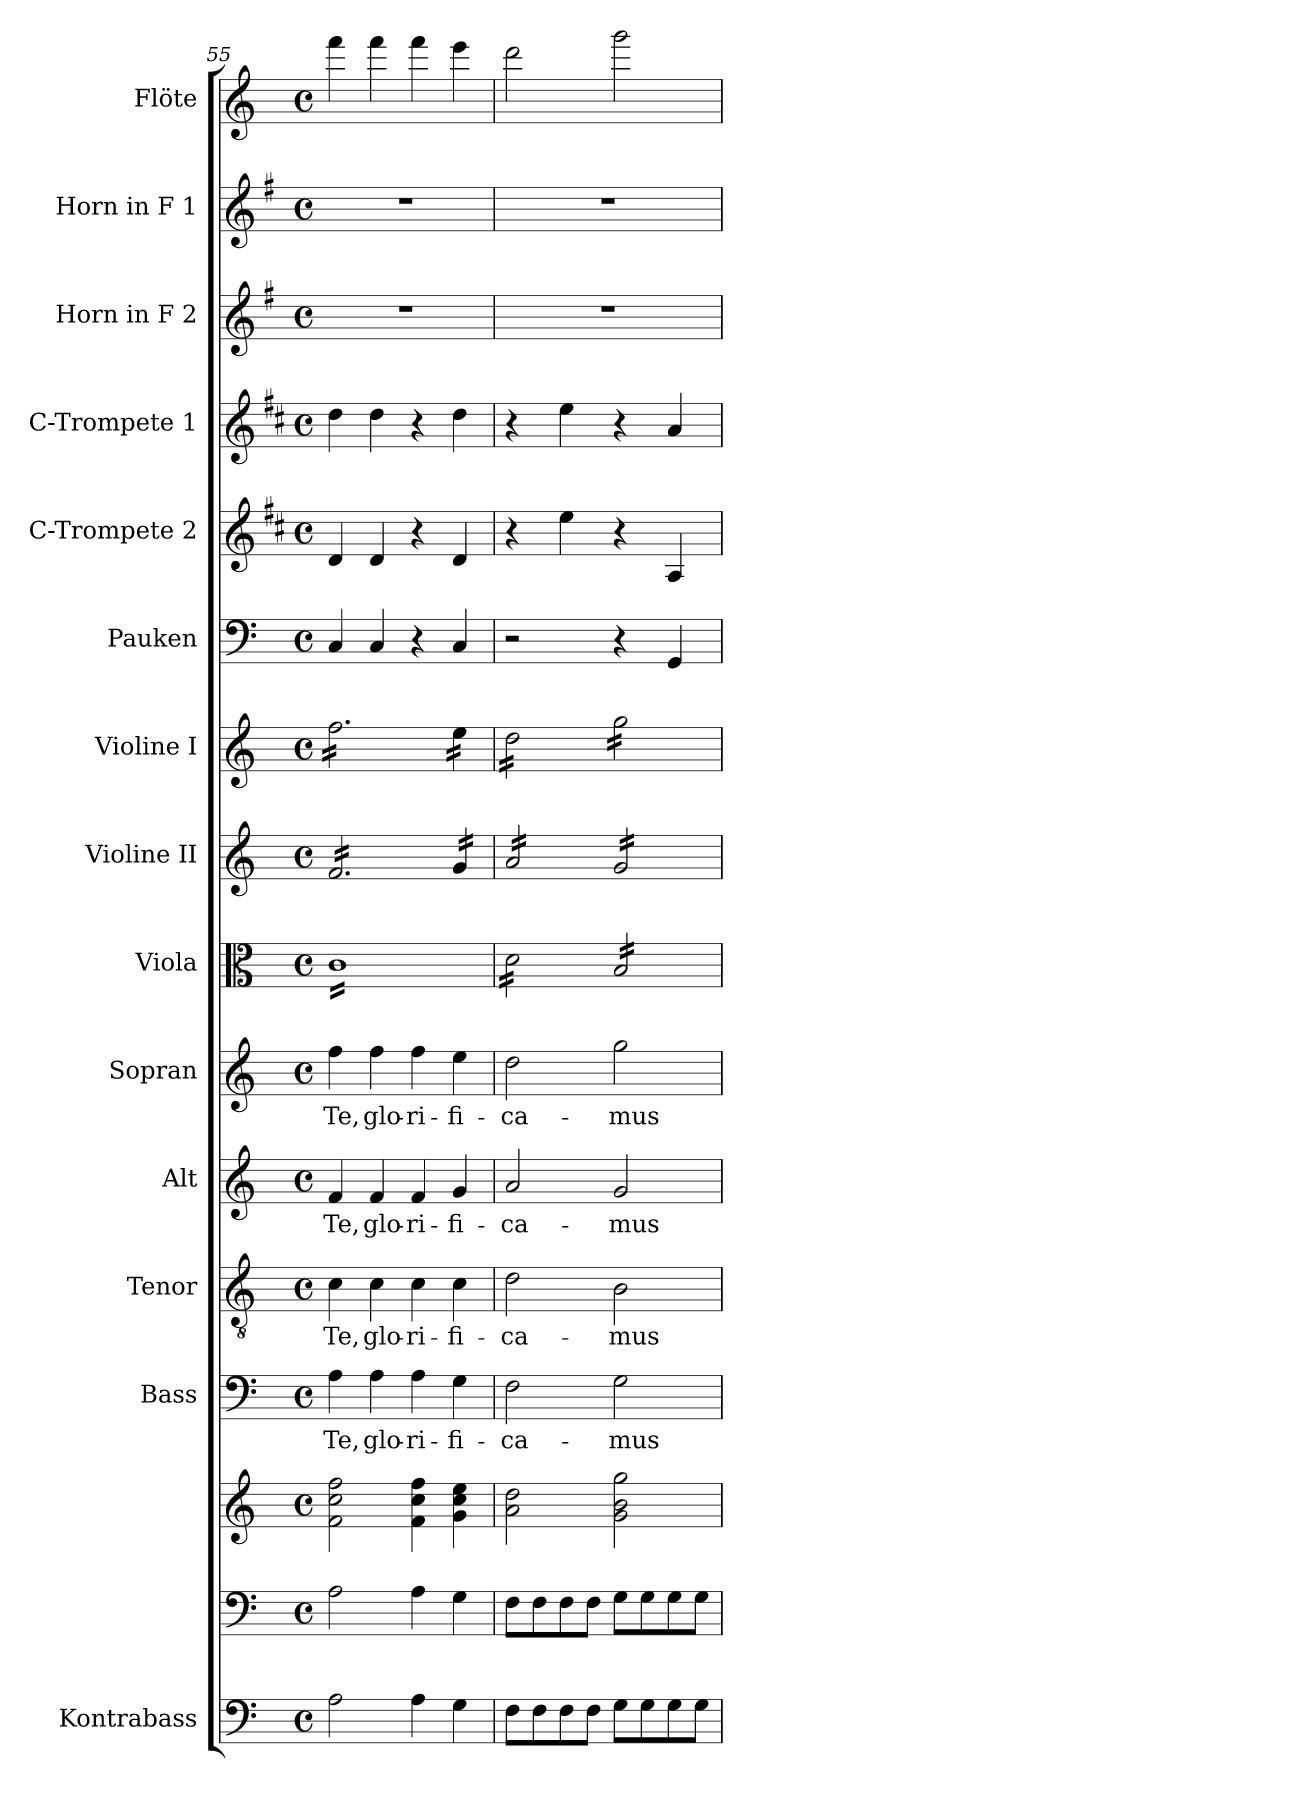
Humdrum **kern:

**kern	**kern	**kern	**kern	**text	**kern	**text	**kern	**text	**kern	**text	**kern	**kern	**kern	**kern	**kern	**kern	**kern	**kern	**kern
*part15	*part14	*part14	*part13	*part13	*part12	*part12	*part11	*part11	*part10	*part10	*part9	*part8	*part7	*part6	*part5	*part4	*part3	*part2	*part1
*staff16	*staff15	*staff14	*staff13	*staff13	*staff12	*staff12	*staff11	*staff11	*staff10	*staff10	*staff9	*staff8	*staff7	*staff6	*staff5	*staff4	*staff3	*staff2	*staff1
*I"Kontrabass	*	*	*I"Bass	*	*I"Tenor	*	*I"Alt	*	*I"Sopran	*	*I"Viola	*I"Violine II	*I"Violine I	*I"Pauken	*I"C-Trompete 2	*I"C-Trompete 1	*I"Horn in F 2	*I"Horn in F 1	*I"Flöte
*I'Kb.	*	*	*I'B.	*	*I'T.	*	*I'A.	*	*I'S.	*	*I'Vla.	*I'Vl. II	*I'Vl. I	*I'Pk.	*I'C Trp. 2	*I'C Trp. 1	*	*	*I'Fl.
*clefF4	*clefF4	*clefG2	*clefF4	*	*clefGv2	*	*clefG2	*	*clefG2	*	*clefC3	*clefG2	*clefG2	*clefF4	*clefG2	*clefG2	*clefG2	*clefG2	*clefG2
*ITrd7c12	*	*	*	*	*	*	*	*	*	*	*	*	*	*	*ITrd1c2	*ITrd1c2	*ITrd4c7	*ITrd4c7	*
*k[]	*k[]	*k[]	*k[]	*	*k[]	*	*k[]	*	*k[]	*	*k[]	*k[]	*k[]	*k[]	*k[]	*k[]	*k[]	*k[]	*k[]
*C:	*C:	*C:	*C:	*	*C:	*	*C:	*	*C:	*	*C:	*C:	*C:	*C:	*C:	*C:	*C:	*C:	*C:
*M4/4	*M4/4	*M4/4	*M4/4	*	*M4/4	*	*M4/4	*	*M4/4	*	*M4/4	*M4/4	*M4/4	*M4/4	*M4/4	*M4/4	*M4/4	*M4/4	*M4/4
*met(c)	*met(c)	*met(c)	*met(c)	*	*met(c)	*	*met(c)	*	*met(c)	*	*met(c)	*met(c)	*met(c)	*met(c)	*met(c)	*met(c)	*met(c)	*met(c)	*met(c)
=55	=55	=55	=55	=55	=55	=55	=55	=55	=55	=55	=55	=55	=55	=55	=55	=55	=55	=55	=55
!	!	!	!	!LO:LY:b	!	!LO:LY:b	!	!LO:LY:b	!	!LO:LY:b	!	!	!	!	!	!	!	!	!
*	*	*	*	*	*	*	*	*	*	*	*tremolo	*	*	*	*	*	*	*	*
*	*	*	*	*	*	*	*	*	*	*	*	*tremolo	*	*	*	*	*	*	*
*	*	*	*	*	*	*	*	*	*	*	*	*	*tremolo	*	*	*	*	*	*
2AA\	2A\	2f\ 2cc\ 2ff\	4A\	Te,	4c\	Te,	4f/	Te,	4ff\	Te,	16cLL	16f/LL	16ff\LL	4C/	4c/	4cc\	1r	1r	4fff\
.	.	.	.	.	.	.	.	.	.	.	16c	16f/	16ff\	.	.	.	.	.	.
.	.	.	.	.	.	.	.	.	.	.	16c	16f/	16ff\	.	.	.	.	.	.
.	.	.	.	.	.	.	.	.	.	.	16c	16f/	16ff\	.	.	.	.	.	.
!	!	!	!	!LO:LY:b	!	!LO:LY:b	!	!LO:LY:b	!	!LO:LY:b	!	!	!	!	!	!	!	!	!
.	.	.	4A\	glo-	4c\	glo-	4f/	glo-	4ff\	glo-	16c	16f/	16ff\	4C/	4c/	4cc\	.	.	4fff\
.	.	.	.	.	.	.	.	.	.	.	16c	16f/	16ff\	.	.	.	.	.	.
.	.	.	.	.	.	.	.	.	.	.	16c	16f/	16ff\	.	.	.	.	.	.
.	.	.	.	.	.	.	.	.	.	.	16c	16f/	16ff\	.	.	.	.	.	.
!	!	!	!	!LO:LY:b	!	!LO:LY:b	!	!LO:LY:b	!	!LO:LY:b	!	!	!	!	!	!	!	!	!
4AA\	4A\	4f\ 4cc\ 4ff\	4A\	-ri-	4c\	-ri-	4f/	-ri-	4ff\	-ri-	16c	16f/	16ff\	4r	4r	4r	.	.	4fff\
.	.	.	.	.	.	.	.	.	.	.	16c	16f/	16ff\	.	.	.	.	.	.
.	.	.	.	.	.	.	.	.	.	.	16c	16f/	16ff\	.	.	.	.	.	.
.	.	.	.	.	.	.	.	.	.	.	16c	16f/JJ	16ff\JJ	.	.	.	.	.	.
!	!	!	!	!LO:LY:b	!	!LO:LY:b	!	!LO:LY:b	!	!LO:LY:b	!	!	!	!	!	!	!	!	!
4GG\	4G\	4g\ 4cc\ 4ee\	4G\	-fi-	4c\	-fi-	4g/	-fi-	4ee\	-fi-	16c	16g/LL	16ee\LL	4C/	4c/	4cc\	.	.	4eee\
.	.	.	.	.	.	.	.	.	.	.	16c	16g/	16ee\	.	.	.	.	.	.
.	.	.	.	.	.	.	.	.	.	.	16c	16g/	16ee\	.	.	.	.	.	.
.	.	.	.	.	.	.	.	.	.	.	16cJJ	16g/JJ	16ee\JJ	.	.	.	.	.	.
!!LO:PB:g=z
=56	=56	=56	=56	=56	=56	=56	=56	=56	=56	=56	=56	=56	=56	=56	=56	=56	=56	=56	=56
!	!	!	!	!LO:LY:b	!	!LO:LY:b	!	!LO:LY:b	!	!LO:LY:b	!	!	!	!	!	!	!	!	!
8FF\L	8F\L	2a\ 2dd\	2F\	-ca-	2d\	-ca-	2a/	-ca-	2dd\	-ca-	16d\LL	16a/LL	16dd\LL	2r	4r	4r	1r	1r	2ddd\
.	.	.	.	.	.	.	.	.	.	.	16d\	16a/	16dd\	.	.	.	.	.	.
8FF\	8F\	.	.	.	.	.	.	.	.	.	16d\	16a/	16dd\	.	.	.	.	.	.
.	.	.	.	.	.	.	.	.	.	.	16d\	16a/	16dd\	.	.	.	.	.	.
8FF\	8F\	.	.	.	.	.	.	.	.	.	16d\	16a/	16dd\	.	4dd\	4dd\	.	.	.
.	.	.	.	.	.	.	.	.	.	.	16d\	16a/	16dd\	.	.	.	.	.	.
8FF\J	8F\J	.	.	.	.	.	.	.	.	.	16d\	16a/	16dd\	.	.	.	.	.	.
.	.	.	.	.	.	.	.	.	.	.	16d\JJ	16a/JJ	16dd\JJ	.	.	.	.	.	.
!	!	!	!	!LO:LY:b	!	!LO:LY:b	!	!LO:LY:b	!	!LO:LY:b	!	!	!	!	!	!	!	!	!
8GG\L	8G\L	2g\ 2b\ 2gg\	2G\	-mus	2B\	-mus	2g/	-mus	2gg\	-mus	16B/LL	16g/LL	16gg\LL	4r	4r	4r	.	.	2ggg\
.	.	.	.	.	.	.	.	.	.	.	16B/	16g/	16gg\	.	.	.	.	.	.
8GG\	8G\	.	.	.	.	.	.	.	.	.	16B/	16g/	16gg\	.	.	.	.	.	.
.	.	.	.	.	.	.	.	.	.	.	16B/	16g/	16gg\	.	.	.	.	.	.
8GG\	8G\	.	.	.	.	.	.	.	.	.	16B/	16g/	16gg\	4GG/	4G/	4g/	.	.	.
.	.	.	.	.	.	.	.	.	.	.	16B/	16g/	16gg\	.	.	.	.	.	.
8GG\J	8G\J	.	.	.	.	.	.	.	.	.	16B/	16g/	16gg\	.	.	.	.	.	.
.	.	.	.	.	.	.	.	.	.	.	16B/JJ	16g/JJ	16gg\JJ	.	.	.	.	.	.
*	*	*	*	*	*	*	*	*	*	*	*	*	*Xtremolo	*	*	*	*	*	*
*	*	*	*	*	*	*	*	*	*	*	*	*Xtremolo	*	*	*	*	*	*	*
*	*	*	*	*	*	*	*	*	*	*	*Xtremolo	*	*	*	*	*	*	*	*
=	=	=	=	=	=	=	=	=	=	=	=	=	=	=	=	=	=	=	=
*-	*-	*-	*-	*-	*-	*-	*-	*-	*-	*-	*-	*-	*-	*-	*-	*-	*-	*-	*-
